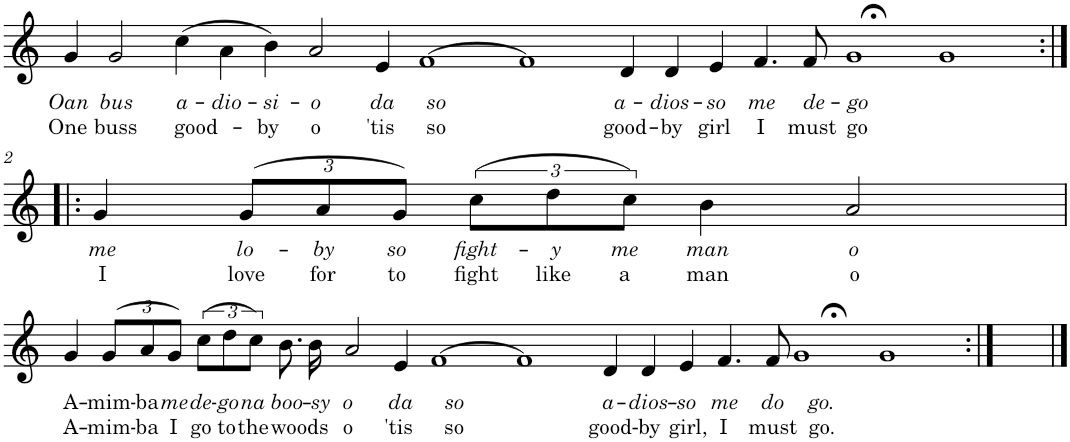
**kern	**text	**text
*part1	*part1	*part1
*staff1	*staff1	*staff1
*I"Voice	*	*
*I'Vo.	*	*
*clefG2	*	*
*k[]	*	*
*M4/4	*	*
*met(c)	*	*
=1	=1	=1
!	!LO:LY:b	!LO:LY:b
4g'~/	Oan	One
!	!LO:LY:b	!LO:LY:b
2g'~/	bus	buss
!	!LO:LY:b	!LO:LY:b
(4cc\	a-	good-
!	!LO:LY:b	!
4a\	-dio-	.
!	!LO:LY:b	!LO:LY:b
4b'~\)	-si-	-by
!	!LO:LY:b	!LO:LY:b
2a'~/	-o	o
!	!LO:LY:b	!LO:LY:b
4e'~/	da	'tis
!	!LO:LY:b	!LO:LY:b
[>1f	so	so
1f'~]	.	.
!	!LO:LY:b	!LO:LY:b
4d'~/	a-	good-
!	!LO:LY:b	!LO:LY:b
4d'~/	-dios-	-by
!	!LO:LY:b	!LO:LY:b
4e'~/	-so	girl
!	!LO:LY:b	!LO:LY:b
4.f'~/	me	I
!	!LO:LY:b	!LO:LY:b
8f'~/	de-	must
!	!LO:LY:b	!LO:LY:b
[>1g;<	-go	go
1g'~]	.	.
!!LO:LB:g=z
=2:|!|:	=2:|!|:	=2:|!|:
!	!LO:LY:b	!LO:LY:b
4g'~/	me	I
*Xbrackettup	*	*
!	!LO:LY:b	!LO:LY:b
(>12g/L	lo-	love
!	!LO:LY:b	!LO:LY:b
12a/	-by	for
!	!LO:LY:b	!LO:LY:b
12g'~/J)	so	to
*brackettup	*	*
!	!LO:LY:b	!LO:LY:b
(12cc\L	fight-	fight
!	!LO:LY:b	!LO:LY:b
12dd\	-y	like
!	!LO:LY:b	!LO:LY:b
12cc'~\J)	me	a
!	!LO:LY:b	!LO:LY:b
4b'~\	man	man
!	!LO:LY:b	!LO:LY:b
2a'~/	o	o
!!LO:LB:g=z
=3	=3	=3
!	!LO:LY:b	!LO:LY:b
4g'~/	A-	A-
*Xbrackettup	*	*
!	!LO:LY:b	!LO:LY:b
(>12g/L	-mim-	-mim-
!	!LO:LY:b	!LO:LY:b
12a/	-ba	-ba
!	!LO:LY:b	!LO:LY:b
12g'~/J)	me	I
*brackettup	*	*
!	!LO:LY:b	!LO:LY:b
(12cc\L	de-	go
!	!LO:LY:b	!LO:LY:b
12dd\	-go	to
!	!LO:LY:b	!LO:LY:b
12cc'~\J)	na	the
!	!LO:LY:b	!LO:LY:b
8.b'~\	boo-	woods
!	!LO:LY:b	!
16b'~\	-sy	.
!	!LO:LY:b	!LO:LY:b
2a'~/	o	o
!	!LO:LY:b	!LO:LY:b
4e'~/	da	'tis
!	!LO:LY:b	!LO:LY:b
[>1f	so	so
1f'~]	.	.
!	!LO:LY:b	!LO:LY:b
4d'~/	a-	good-
!	!LO:LY:b	!LO:LY:b
4d'~/	-dios-	-by
!	!LO:LY:b	!LO:LY:b
4e'~/	-so	girl,
!	!LO:LY:b	!LO:LY:b
4.f'~/	me	I
!	!LO:LY:b	!LO:LY:b
8f'~/	do	must
!	!LO:LY:b	!LO:LY:b
[>1g;<	go.	go.
1g'~]	.	.
=4:|!	=4:|!	=4:|!
1ryy	.	.
==	==	==
*-	*-	*-
